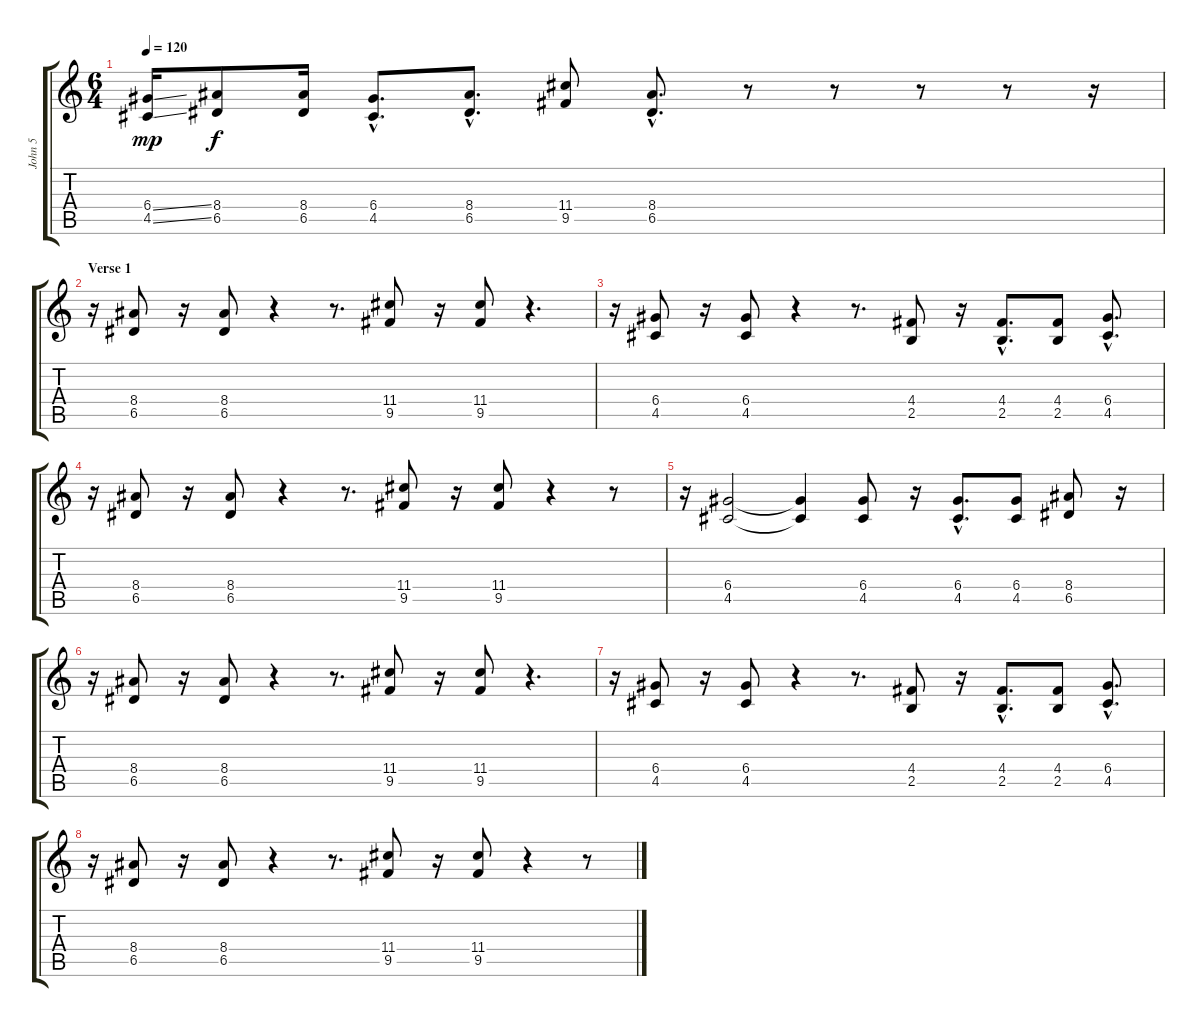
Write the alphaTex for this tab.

\track ("John 5" "John 5") {instrument distortionguitar}
\staff {score tabs}
\tuning (E4 B3 G3 D3 A2 D2) {hide}
\ts (6 4)
\tempo 120
\clef g2
\ks c
(6.4{ss} 4.5{ss}).16{dy mp} (8.4 6.5).8{dy f} (8.4 6.5).16 (6.4{hac} 4.5{hac}).8{d} (8.4{hac} 6.5{hac}).8{d} (11.4 9.5).8 (8.4{hac} 6.5{hac}).8{d} r.8 r.8 r.8 r.8 r.16 |
\section ("" "Verse 1")
r.16 (8.4 6.5).8 r.16 (8.4 6.5).8 r.4 r.8{d} (11.4 9.5).8 r.16 (11.4 9.5).8 r.4{d} |
r.16 (6.4 4.5).8 r.16 (6.4 4.5).8 r.4 r.8{d} (4.4 2.5).8 r.16 (4.4{hac} 2.5{hac}).8{d} (4.4 2.5).8 (6.4{hac} 4.5{hac}).8{d} |
r.16 (8.4 6.5).8 r.16 (8.4 6.5).8 r.4 r.8{d} (11.4 9.5).8 r.16 (11.4 9.5).8 r.4 r.8 |
r.16 (6.4 4.5).2 (6.4{t} 4.5{t}).4 (6.4 4.5).8 r.16 (6.4{hac} 4.5{hac}).8{d} (6.4 4.5).8 (8.4 6.5).8 r.16 |
r.16 (8.4 6.5).8 r.16 (8.4 6.5).8 r.4 r.8{d} (11.4 9.5).8 r.16 (11.4 9.5).8 r.4{d} |
r.16 (6.4 4.5).8 r.16 (6.4 4.5).8 r.4 r.8{d} (4.4 2.5).8 r.16 (4.4{hac} 2.5{hac}).8{d} (4.4 2.5).8 (6.4{hac} 4.5{hac}).8{d} |
r.16 (8.4 6.5).8 r.16 (8.4 6.5).8 r.4 r.8{d} (11.4 9.5).8 r.16 (11.4 9.5).8 r.4 r.8
